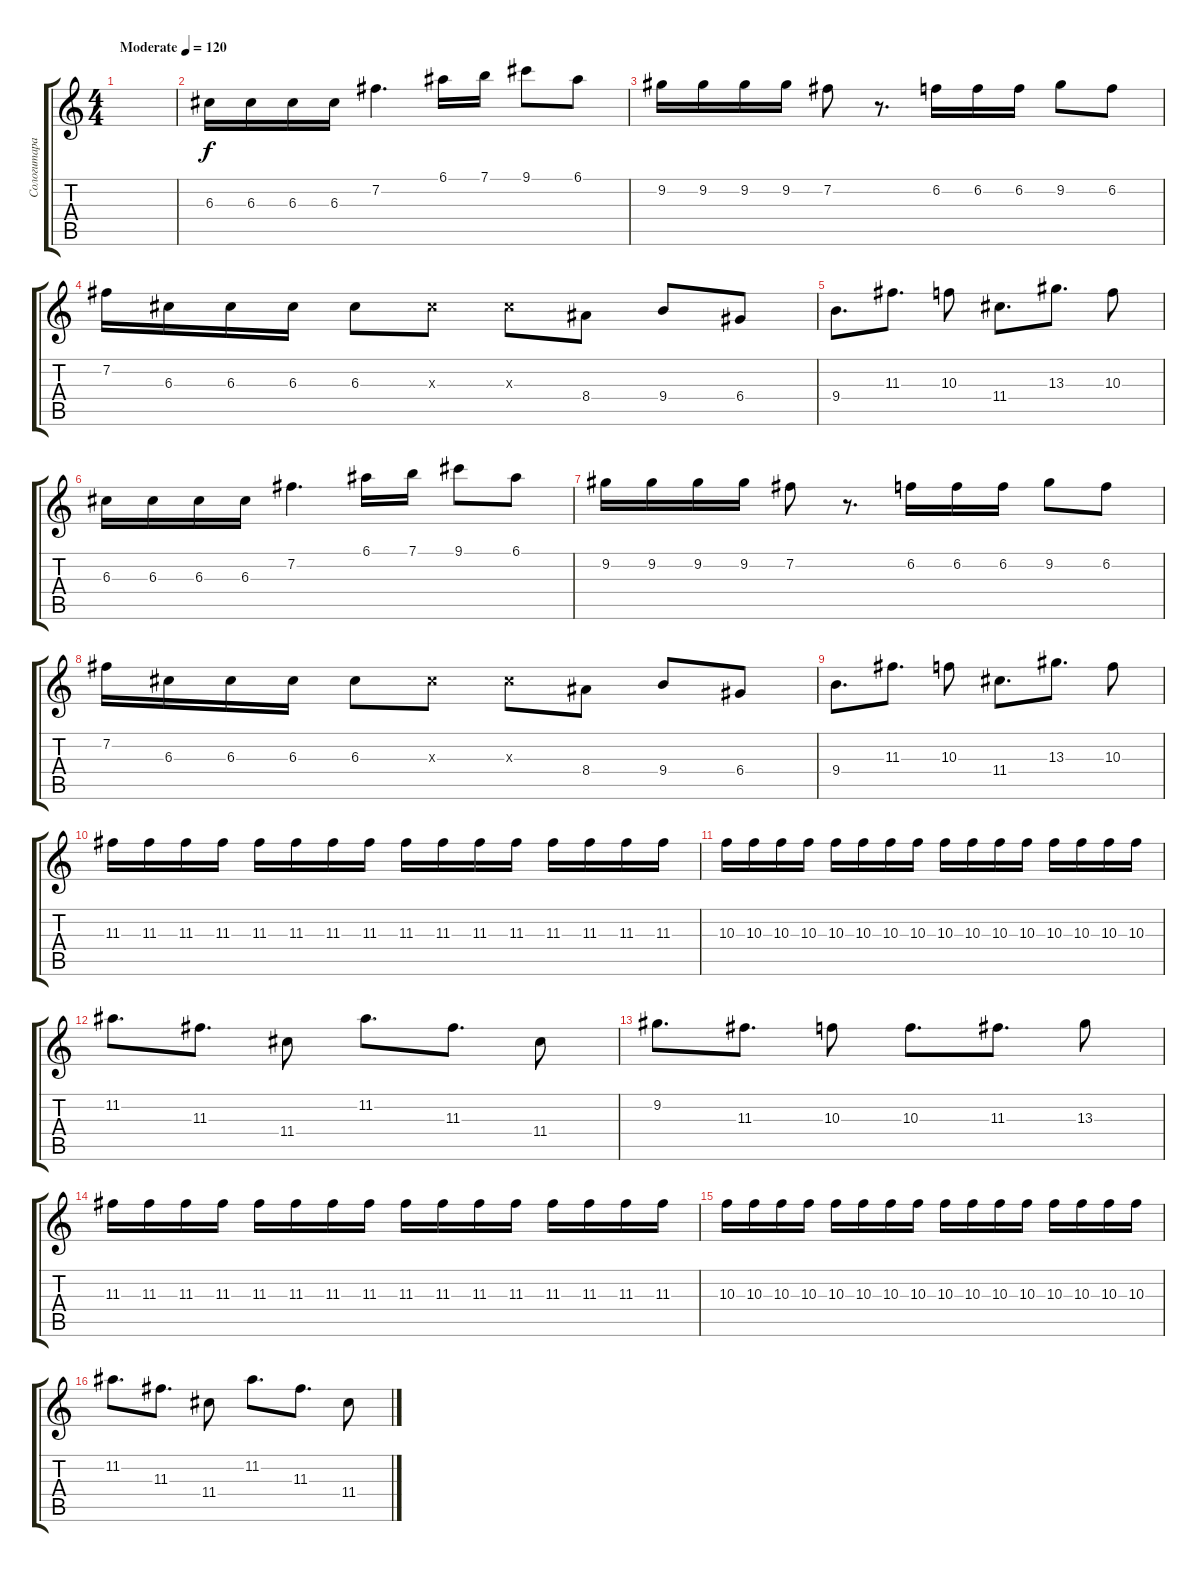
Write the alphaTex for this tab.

\track ("Сологитара " "Сологитара") {instrument distortionguitar}
\staff {score tabs}
\tuning (E4 B3 G3 D3 A2 E2) {hide}
\ts (4 4)
\tempo (120 "Moderate")
\clef g2
\ks c
|
6.3.16 6.3.16 6.3.16 6.3.16 7.2.4{d} 6.1.16 7.1.16 9.1.8 6.1.8 |
9.2.16 9.2.16 9.2.16 9.2.16 7.2.8 r.8{d} 6.2.16 6.2.16 6.2.16 9.2.8 6.2.8 |
7.2.16 6.3.16 6.3.16 6.3.16 6.3.8 6.3{x}.8 6.3{x}.8 8.4.8 9.4.8 6.4.8 |
9.4.8{d} 11.3.8{d} 10.3.8 11.4.8{d} 13.3.8{d} 10.3.8 |
6.3.16 6.3.16 6.3.16 6.3.16 7.2.4{d} 6.1.16 7.1.16 9.1.8 6.1.8 |
9.2.16 9.2.16 9.2.16 9.2.16 7.2.8 r.8{d} 6.2.16 6.2.16 6.2.16 9.2.8 6.2.8 |
7.2.16 6.3.16 6.3.16 6.3.16 6.3.8 6.3{x}.8 6.3{x}.8 8.4.8 9.4.8 6.4.8 |
9.4.8{d} 11.3.8{d} 10.3.8 11.4.8{d} 13.3.8{d} 10.3.8 |
11.3.16 11.3.16 11.3.16 11.3.16 11.3.16 11.3.16 11.3.16 11.3.16 11.3.16 11.3.16 11.3.16 11.3.16 11.3.16 11.3.16 11.3.16 11.3.16 |
10.3.16 10.3.16 10.3.16 10.3.16 10.3.16 10.3.16 10.3.16 10.3.16 10.3.16 10.3.16 10.3.16 10.3.16 10.3.16 10.3.16 10.3.16 10.3.16 |
11.2.8{d} 11.3.8{d} 11.4.8 11.2.8{d} 11.3.8{d} 11.4.8 |
9.2.8{d} 11.3.8{d} 10.3.8 10.3.8{d} 11.3.8{d} 13.3.8 |
11.3.16 11.3.16 11.3.16 11.3.16 11.3.16 11.3.16 11.3.16 11.3.16 11.3.16 11.3.16 11.3.16 11.3.16 11.3.16 11.3.16 11.3.16 11.3.16 |
10.3.16 10.3.16 10.3.16 10.3.16 10.3.16 10.3.16 10.3.16 10.3.16 10.3.16 10.3.16 10.3.16 10.3.16 10.3.16 10.3.16 10.3.16 10.3.16 |
11.2.8{d} 11.3.8{d} 11.4.8 11.2.8{d} 11.3.8{d} 11.4.8
